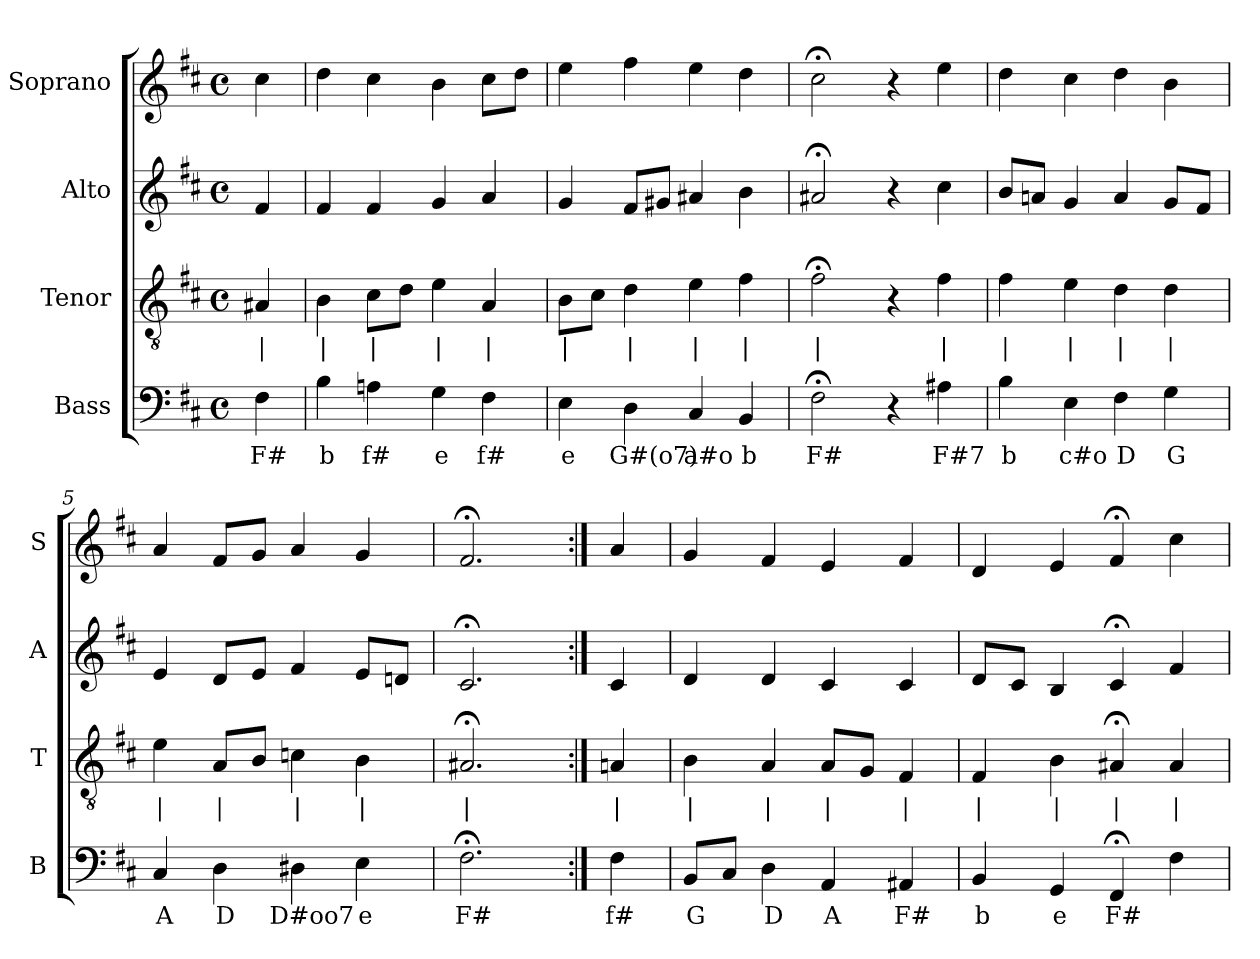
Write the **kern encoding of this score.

**kern	**text	**kern	**text	**kern	**kern
*part4	*part4	*part3	*part3	*part2	*part1
*staff4	*staff4	*staff3	*staff3	*staff2	*staff1
*I"Bass	*	*I"Tenor	*	*I"Alto	*I"Soprano
*I'B	*	*I'T	*	*I'A	*I'S
*clefF4	*	*clefGv2	*	*clefG2	*clefG2
*k[f#c#]	*	*k[f#c#]	*	*k[f#c#]	*k[f#c#]
*b:	*	*b:	*	*b:	*b:
*M4/4	*	*M4/4	*	*M4/4	*M4/4
*met(c)	*	*met(c)	*	*met(c)	*met(c)
*MM100	*	*MM100	*	*MM100	*MM100
=	=	=	=	=	=
4F#	F#	4A#X	|	4f#	4cc#
=1	=1	=1	=1	=1	=1
4B	b	4B	|	4f#	4dd
4An	f#	8c#L	|	4f#	4cc#
.	.	8dJ	.	.	.
4G	e	4e	|	4g	4b
4F#	f#	4A	|	4a	8cc#L
.	.	.	.	.	8ddJ
=2	=2	=2	=2	=2	=2
4E	e	8BL	|	4g	4ee
.	.	8c#J	.	.	.
4D	G#(o7)	4d	|	8f#L	4ff#
.	.	.	.	8g#XJ	.
4C#	a#o	4e	|	4a#X	4ee
4BB	b	4f#	|	4b	4dd
=3	=3	=3	=3	=3	=3
2F#;<	F#	2f#;<	|	2a#X;<	2cc#;<
4r	.	4r	.	4r	4r
4A#X	F#7	4f#	|	4cc#	4ee
=4	=4	=4	=4	=4	=4
4B	b	4f#	|	8bL	4dd
.	.	.	.	8anJ	.
4E	c#o	4e	|	4g	4cc#
4F#	D	4d	|	4a	4dd
4G	G	4d	|	8gL	4b
.	.	.	.	8f#J	.
=5	=5	=5	=5	=5	=5
4C#	A	4e	|	4e	4a
4D	D	8AL	|	8dL	8f#L
.	.	8BJ	.	8eJ	8gJ
4D#X	D#oo7	4cn	|	4f#	4a
4E	e	4B	|	8eL	4g
.	.	.	.	8dnJ	.
=6	=6	=6	=6	=6	=6
2.F#;<	F#	2.A#X;<	|	2.c#;<	2.f#;<
=:|!	=:|!	=:|!	=:|!	=:|!	=:|!
4F#	f#	4An	|	4c#	4a
=7	=7	=7	=7	=7	=7
8BBL	G	4B	|	4d	4g
8C#J	.	.	.	.	.
4D	D	4A	|	4d	4f#
4AA	A	8AL	|	4c#	4e
.	.	8GJ	.	.	.
4AA#X	F#	4F#	|	4c#	4f#
=8	=8	=8	=8	=8	=8
4BB	b	4F#	|	8dL	4d
.	.	.	.	8c#J	.
4GG	e	4B	|	4B	4e
4FF#;<	F#	4A#X;<	|	4c#;<	4f#;<
4F#	.	4A#	|	4f#	4cc#
=	=	=	=	=	=
*-	*-	*-	*-	*-	*-
